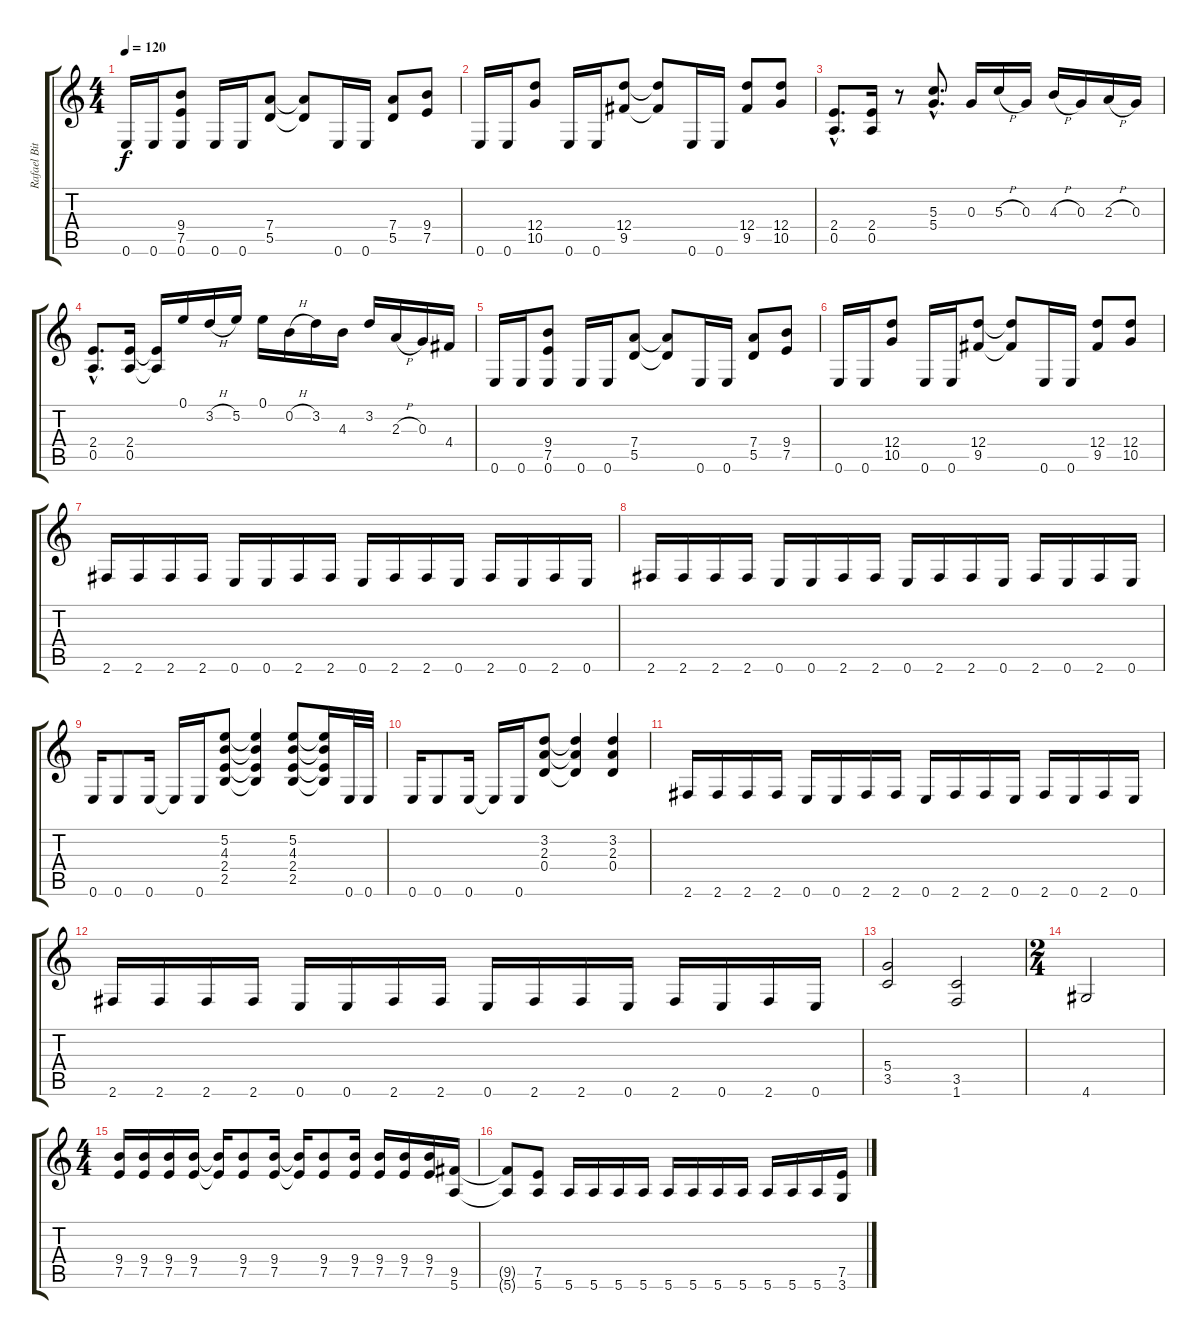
\track ("Rafael Bittencourt" "Rafael Bit") {instrument distortionguitar}
\staff {score tabs}
\tuning (E4 B3 G3 D3 A2 E2) {hide}
\ts (4 4)
\tempo 120
\clef g2
\ks c
0.6.16{dy f} 0.6.16 (9.4 7.5 0.6).8 0.6.16 0.6.16 (7.4 5.5).8 (7.4{t} 5.5{t}).8 0.6.16 0.6.16 (7.4 5.5).8 (9.4 7.5).8 |
0.6.16 0.6.16 (12.4 10.5).8 0.6.16 0.6.16 (12.4 9.5).8 (12.4{t} 9.5{t}).8 0.6.16 0.6.16 (12.4 9.5).8 (12.4 10.5).8 |
(2.4{hac} 0.5{hac}).8{d} (2.4 0.5).16 r.8 (5.3{hac} 5.4{hac}).8{d} 0.3.16 5.3{h}.16 0.3.16 4.3{h}.16 0.3.16 2.3{h}.16 0.3.16 |
(2.4{hac} 0.5{hac}).8{d} (2.4 0.5).16 (2.4{t} 0.5{t}).16 0.1.16 3.2{h}.16 5.2.16 0.1.16 0.2{h}.16 3.2.16 4.3.16 3.2.16 2.3{h}.16 0.3.16 4.4.16 |
0.6.16 0.6.16 (9.4 7.5 0.6).8 0.6.16 0.6.16 (7.4 5.5).8 (7.4{t} 5.5{t}).8 0.6.16 0.6.16 (7.4 5.5).8 (9.4 7.5).8 |
0.6.16 0.6.16 (12.4 10.5).8 0.6.16 0.6.16 (12.4 9.5).8 (12.4{t} 9.5{t}).8 0.6.16 0.6.16 (12.4 9.5).8 (12.4 10.5).8 |
2.6.16 2.6.16 2.6.16 2.6.16 0.6.16 0.6.16 2.6.16 2.6.16 0.6.16 2.6.16 2.6.16 0.6.16 2.6.16 0.6.16 2.6.16 0.6.16 |
2.6.16 2.6.16 2.6.16 2.6.16 0.6.16 0.6.16 2.6.16 2.6.16 0.6.16 2.6.16 2.6.16 0.6.16 2.6.16 0.6.16 2.6.16 0.6.16 |
0.6.16 0.6.8 0.6.16 0.6{t}.16 0.6.16 (5.2 4.3 2.4 2.5).8 (5.2{t} 4.3{t} 2.4{t} 2.5{t}).4 (5.2 4.3 2.4 2.5).8 (5.2{t} 4.3{t} 2.4{t} 2.5{t}).16 0.6.32 0.6.32 |
0.6.16 0.6.8 0.6.16 0.6{t}.16 0.6.16 (3.2 2.3 0.4).8 (3.2{t} 2.3{t} 0.4{t}).4 (3.2 2.3 0.4).4 |
2.6.16 2.6.16 2.6.16 2.6.16 0.6.16 0.6.16 2.6.16 2.6.16 0.6.16 2.6.16 2.6.16 0.6.16 2.6.16 0.6.16 2.6.16 0.6.16 |
2.6.16 2.6.16 2.6.16 2.6.16 0.6.16 0.6.16 2.6.16 2.6.16 0.6.16 2.6.16 2.6.16 0.6.16 2.6.16 0.6.16 2.6.16 0.6.16 |
(5.4 3.5).2 (3.5 1.6).2 |
\ts (2 4)
4.6.2 |
\ts (4 4)
(9.4 7.5).16 (9.4 7.5).16 (9.4 7.5).16 (9.4 7.5).16 (9.4{t} 7.5{t}).16 (9.4 7.5).8 (9.4 7.5).16 (9.4{t} 7.5{t}).16 (9.4 7.5).8 (9.4 7.5).16 (9.4 7.5).16 (9.4 7.5).16 (9.4 7.5).16 (9.5 5.6).16 |
(9.5{t} 5.6{t}).8 (7.5 5.6).8 5.6.16 5.6.16 5.6.16 5.6.16 5.6.16 5.6.16 5.6.16 5.6.16 5.6.16 5.6.16 5.6.16 (7.5 3.6).16
